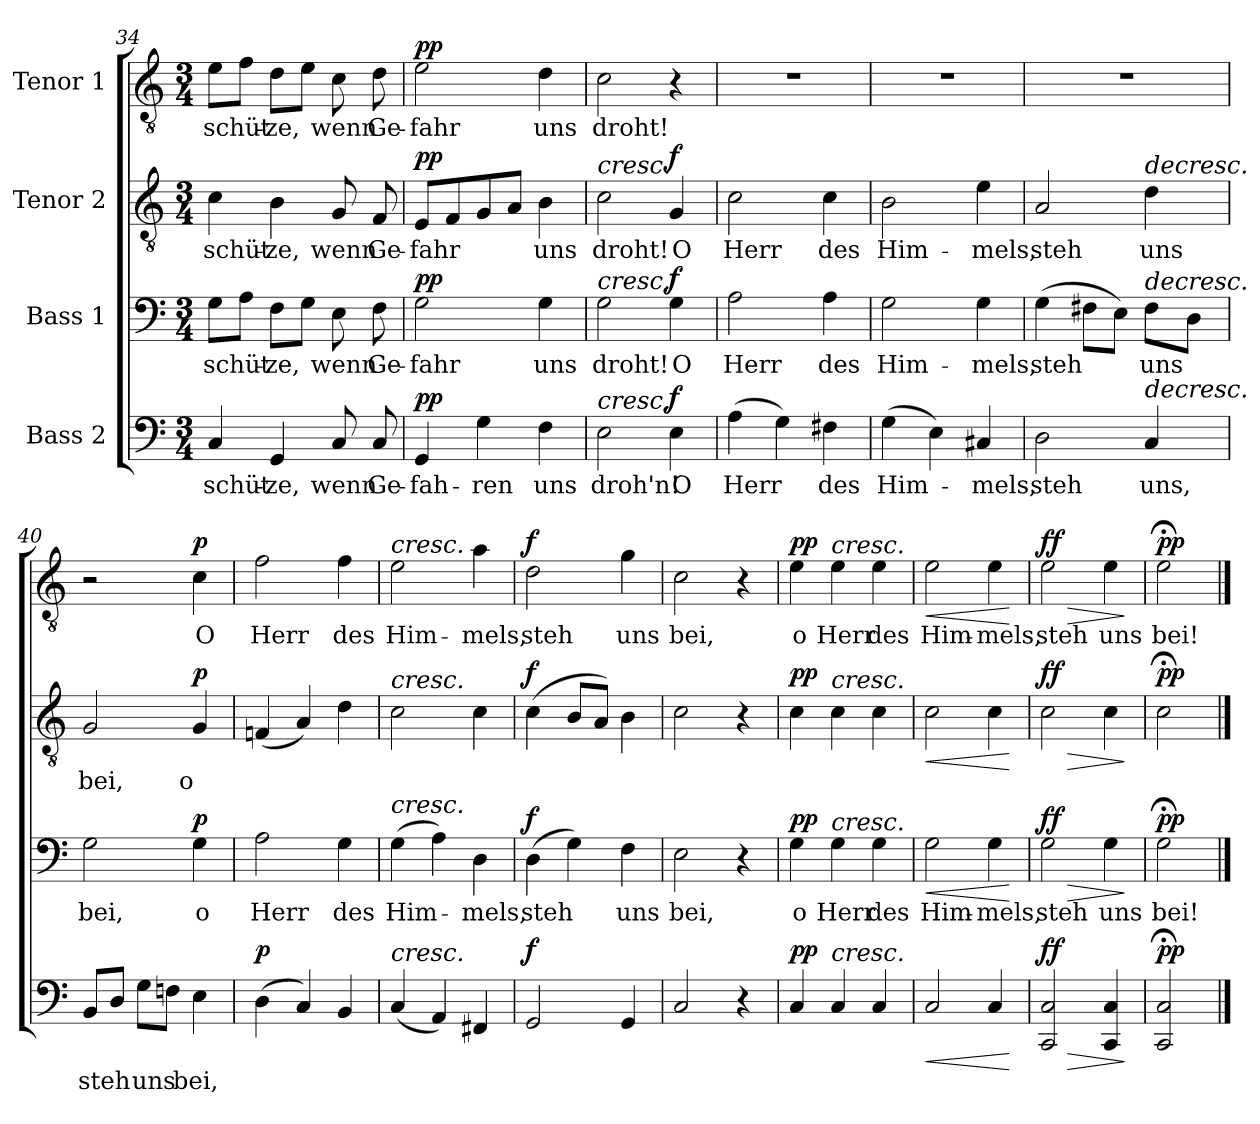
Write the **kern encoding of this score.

**kern	**text	**dynam	**kern	**text	**dynam	**kern	**text	**dynam	**kern	**text	**dynam
*part4	*part4	*part4	*part3	*part3	*part3	*part2	*part2	*part2	*part1	*part1	*part1
*staff4	*staff4	*staff4	*staff3	*staff3	*staff3	*staff2	*staff2	*staff2	*staff1	*staff1	*staff1
*I"Bass 2	*	*	*I"Bass 1	*	*	*I"Tenor 2	*	*	*I"Tenor 1	*	*
*clefF4	*	*	*clefF4	*	*	*clefGv2	*	*	*clefGv2	*	*
*k[]	*	*	*k[]	*	*	*k[]	*	*	*k[]	*	*
*M3/4	*	*	*M3/4	*	*	*M3/4	*	*	*M3/4	*	*
=34	=34	=34	=34	=34	=34	=34	=34	=34	=34	=34	=34
4C/	-schüt-	.	8G\L	-schüt-	.	4c\	-schüt-	.	8e\L	-schüt-	.
.	.	.	8A\J	.	.	.	.	.	8f\J	.	.
4GG/	-ze,	.	8F\L	-ze,	.	4B\	-ze,	.	8d\L	-ze,	.
.	.	.	8G\J	.	.	.	.	.	8e\J	.	.
8C/	wenn	.	8E\	wenn	.	8G/	wenn	.	8c\	wenn	.
8C/	Ge-	.	8F\	Ge-	.	8F/	Ge-	.	8d\	Ge-	.
!!LO:LB:g=z
=35	=35	=35	=35	=35	=35	=35	=35	=35	=35	=35	=35
!	!	!LO:DY:a	!	!	!LO:DY:a	!	!	!LO:DY:a	!	!	!LO:DY:a
4GG/	-fah-	pp	2G\	-fahr	pp	8E/L	-fahr	pp	2e\	-fahr	pp
.	.	.	.	.	.	8F/	.	.	.	.	.
4G\	-ren	.	.	.	.	8G/	.	.	.	.	.
.	.	.	.	.	.	8A/J	.	.	.	.	.
4F\	uns	.	4G\	uns	.	4B\	uns	.	4d\	uns	.
=36	=36	=36	=36	=36	=36	=36	=36	=36	=36	=36	=36
!	!	!	!	!	!	!LO:TX:a:i:t=cresc.	!	!	!	!	!
!	!	!	!LO:TX:a:i:t=cresc.	!	!	!	!	!	!	!	!
!LO:TX:a:i:t=cresc.	!	!	!	!	!	!	!	!	!	!	!
2E\	droh'n!	.	2G\	droht!	.	2c\	droht!	.	2c\	droht!	.
!	!	!LO:DY:a	!	!	!LO:DY:a	!	!	!LO:DY:a	!	!	!
4E\	O	f	4G\	O	f	4G/	O	f	4r	.	.
=37	=37	=37	=37	=37	=37	=37	=37	=37	=37	=37	=37
(4A\	Herr	.	2A\	Herr	.	2c\	Herr	.	2.r	.	.
4G\)	.	.	.	.	.	.	.	.	.	.	.
4F#X\	des	.	4A\	des	.	4c\	des	.	.	.	.
=38	=38	=38	=38	=38	=38	=38	=38	=38	=38	=38	=38
(4G\	Him-	.	2G\	Him-	.	2B\	Him-	.	2.r	.	.
4E\)	.	.	.	.	.	.	.	.	.	.	.
4C#X/	-mels,	.	4G\	-mels,	.	4e\	-mels,	.	.	.	.
=39	=39	=39	=39	=39	=39	=39	=39	=39	=39	=39	=39
2D\	steh	.	(4G\	steh	.	2A/	steh	.	2.r	.	.
.	.	.	8F#X\L	.	.	.	.	.	.	.	.
.	.	.	8E\J)	.	.	.	.	.	.	.	.
!	!	!	!	!	!	!LO:TX:a:i:t=decresc.	!	!	!	!	!
!	!	!	!LO:TX:a:i:t=decresc.	!	!	!	!	!	!	!	!
!LO:TX:a:i:t=decresc.	!	!	!	!	!	!	!	!	!	!	!
4C/	uns,	.	8F#\L	uns	.	4d\	uns	.	.	.	.
.	.	.	8D\J	.	.	.	.	.	.	.	.
=40	=40	=40	=40	=40	=40	=40	=40	=40	=40	=40	=40
8BB/L	steh	.	2G\	bei,	.	2G/	bei,	.	2r	.	.
8D/J	.	.	.	.	.	.	.	.	.	.	.
8G\L	uns	.	.	.	.	.	.	.	.	.	.
8Fn\J	.	.	.	.	.	.	.	.	.	.	.
!	!	!	!	!	!LO:DY:a	!	!	!LO:DY:a	!	!	!LO:DY:a
4E\	bei,	.	4G\	o	p	4G/	o	p	4c\	O	p
!!LO:LB:g=z
=41	=41	=41	=41	=41	=41	=41	=41	=41	=41	=41	=41
!	!	!LO:DY:a	!	!	!	!	!	!	!	!	!
(4D\	.	p	2A\	Herr	.	(4Fn/	.	.	2f\	Herr	.
4C/)	.	.	.	.	.	4A/)	.	.	.	.	.
4BB/	.	.	4G\	des	.	4d\	.	.	4f\	des	.
=42	=42	=42	=42	=42	=42	=42	=42	=42	=42	=42	=42
!	!	!	!	!	!	!	!	!	!LO:TX:a:i:t=cresc.	!	!
!	!	!	!	!	!	!LO:TX:a:i:t=cresc.	!	!	!	!	!
!	!	!	!LO:TX:a:i:t=cresc.	!	!	!	!	!	!	!	!
!LO:TX:a:i:t=cresc.	!	!	!	!	!	!	!	!	!	!	!
(4C/	.	.	(4G\	Him-	.	2c\	.	.	2e\	Him-	.
4AA/)	.	.	4A\)	.	.	.	.	.	.	.	.
4FF#X/	.	.	4D\	-mels,	.	4c\	.	.	4a\	-mels,	.
=43	=43	=43	=43	=43	=43	=43	=43	=43	=43	=43	=43
!	!	!LO:DY:a	!	!	!LO:DY:a	!	!	!LO:DY:a	!	!	!LO:DY:a
2GG/	.	f	(4D\	steh	f	(4c\	.	f	2d\	steh	f
.	.	.	4G\)	.	.	8B/L	.	.	.	.	.
.	.	.	.	.	.	8A/J)	.	.	.	.	.
4GG/	.	.	4F\	uns	.	4B\	.	.	4g\	uns	.
=44	=44	=44	=44	=44	=44	=44	=44	=44	=44	=44	=44
2C/	.	.	2E\	bei,	.	2c\	.	.	2c\	bei,	.
4r	.	.	4r	.	.	4r	.	.	4r	.	.
=45	=45	=45	=45	=45	=45	=45	=45	=45	=45	=45	=45
!	!	!LO:DY:a	!	!	!LO:DY:a	!	!	!LO:DY:a	!	!	!LO:DY:a
4C/	.	pp	4G\	o	pp	4c\	.	pp	4e\	o	pp
!	!	!	!	!	!	!	!	!	!LO:TX:a:i:t=cresc.	!	!
!	!	!	!	!	!	!LO:TX:a:i:t=cresc.	!	!	!	!	!
!	!	!	!LO:TX:a:i:t=cresc.	!	!	!	!	!	!	!	!
!LO:TX:a:i:t=cresc.	!	!	!	!	!	!	!	!	!	!	!
4C/	.	.	4G\	Herr	.	4c\	.	.	4e\	Herr	.
4C/	.	.	4G\	des	.	4c\	.	.	4e\	des	.
=46	=46	=46	=46	=46	=46	=46	=46	=46	=46	=46	=46
!	!	!LO:HP:b	!	!	!LO:HP:b	!	!	!LO:HP:b	!	!	!LO:HP:b
2C/	.	<	2G\	Him-	<	2c\	.	<	2e\	Him-	<
4C/	.	.	4G\	-mels,	.	4c\	.	.	4e\	-mels,	.
.	.	[	.	.	[	.	.	[	.	.	[
=47	=47	=47	=47	=47	=47	=47	=47	=47	=47	=47	=47
!	!	!LO:HP:b	!	!	!LO:HP:b	!	!	!LO:HP:b	!	!	!LO:HP:b
!	!	!LO:DY:n=1:a	!	!	!LO:DY:n=1:a	!	!	!LO:DY:n=1:a	!	!	!LO:DY:n=1:a
2CC/ 2C/	.	> ff	2G\	steh	> ff	2c\	.	> ff	2e\	steh	> ff
4CC/ 4C/	.	.	4G\	uns	.	4c\	.	.	4e\	uns	.
.	.	]	.	.	]	.	.	]	.	.	]
=48	=48	=48	=48	=48	=48	=48	=48	=48	=48	=48	=48
!	!	!LO:DY:a	!	!	!LO:DY:a	!	!	!LO:DY:a	!	!	!LO:DY:a
2CC/;< 2C/;<	.	pp	2G;<\	bei!	pp	2c;<\	.	pp	2e;<\	bei!	pp
==	==	==	==	==	==	==	==	==	==	==	==
*-	*-	*-	*-	*-	*-	*-	*-	*-	*-	*-	*-
